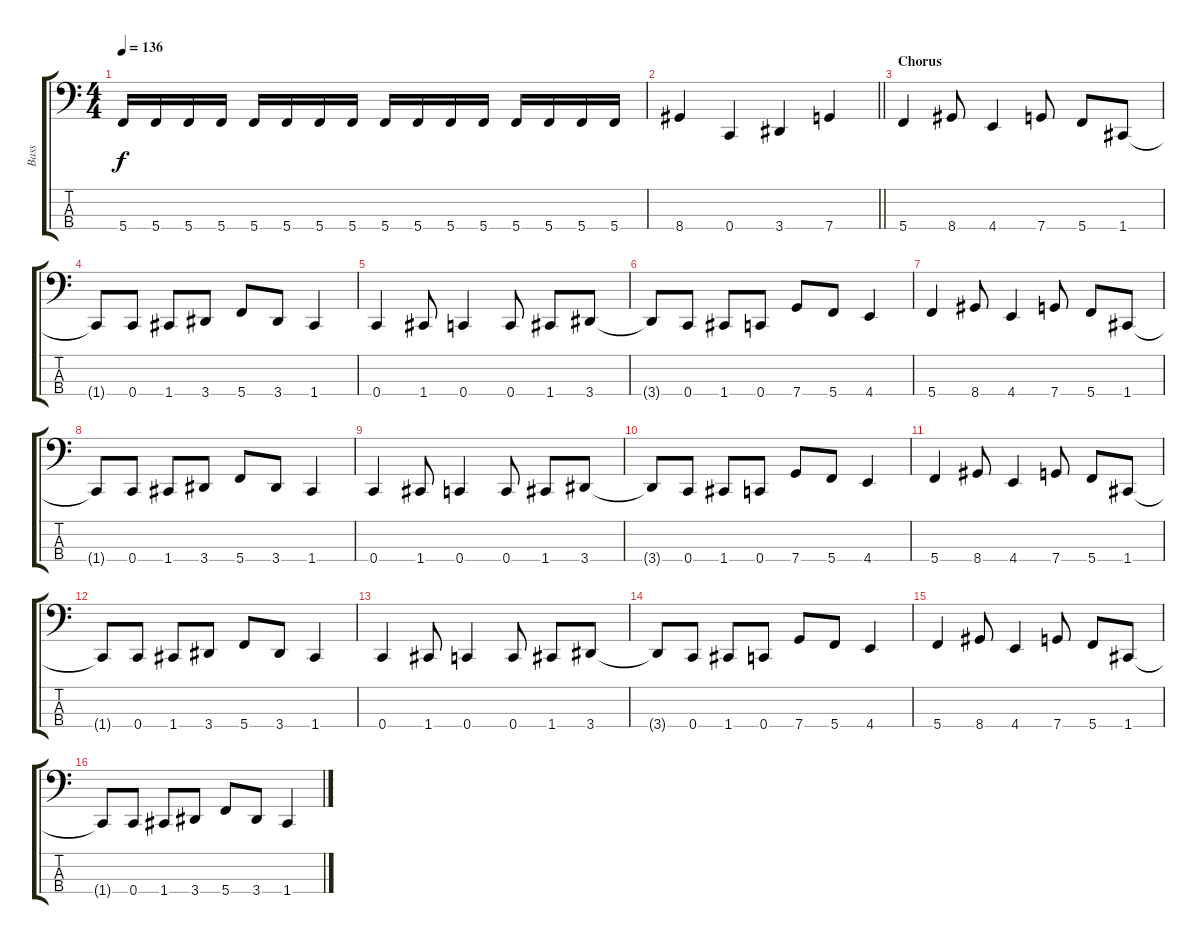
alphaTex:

\track ("Bass" "Bass") {instrument electricbassfinger}
\staff {score tabs}
\tuning (F2 C2 G1 C1) {hide}
\ts (4 4)
\tempo 136
\clef f4
\ks c
5.4.16{dy f} 5.4.16 5.4.16 5.4.16 5.4.16 5.4.16 5.4.16 5.4.16 5.4.16 5.4.16 5.4.16 5.4.16 5.4.16 5.4.16 5.4.16 5.4.16 |
\barLineRight lightlight
8.4.4 0.4.4 3.4.4 7.4.4 |
\section ("" "Chorus")
5.4.4 8.4.8 4.4.4 7.4.8 5.4.8 1.4.8 |
1.4{t}.8 0.4.8 1.4.8 3.4.8 5.4.8 3.4.8 1.4.4 |
0.4.4 1.4.8 0.4.4 0.4.8 1.4.8 3.4.8 |
3.4{t}.8 0.4.8 1.4.8 0.4.8 7.4.8 5.4.8 4.4.4 |
5.4.4 8.4.8 4.4.4 7.4.8 5.4.8 1.4.8 |
1.4{t}.8 0.4.8 1.4.8 3.4.8 5.4.8 3.4.8 1.4.4 |
0.4.4 1.4.8 0.4.4 0.4.8 1.4.8 3.4.8 |
3.4{t}.8 0.4.8 1.4.8 0.4.8 7.4.8 5.4.8 4.4.4 |
5.4.4 8.4.8 4.4.4 7.4.8 5.4.8 1.4.8 |
1.4{t}.8 0.4.8 1.4.8 3.4.8 5.4.8 3.4.8 1.4.4 |
0.4.4 1.4.8 0.4.4 0.4.8 1.4.8 3.4.8 |
3.4{t}.8 0.4.8 1.4.8 0.4.8 7.4.8 5.4.8 4.4.4 |
5.4.4 8.4.8 4.4.4 7.4.8 5.4.8 1.4.8 |
1.4{t}.8 0.4.8 1.4.8 3.4.8 5.4.8 3.4.8 1.4.4
